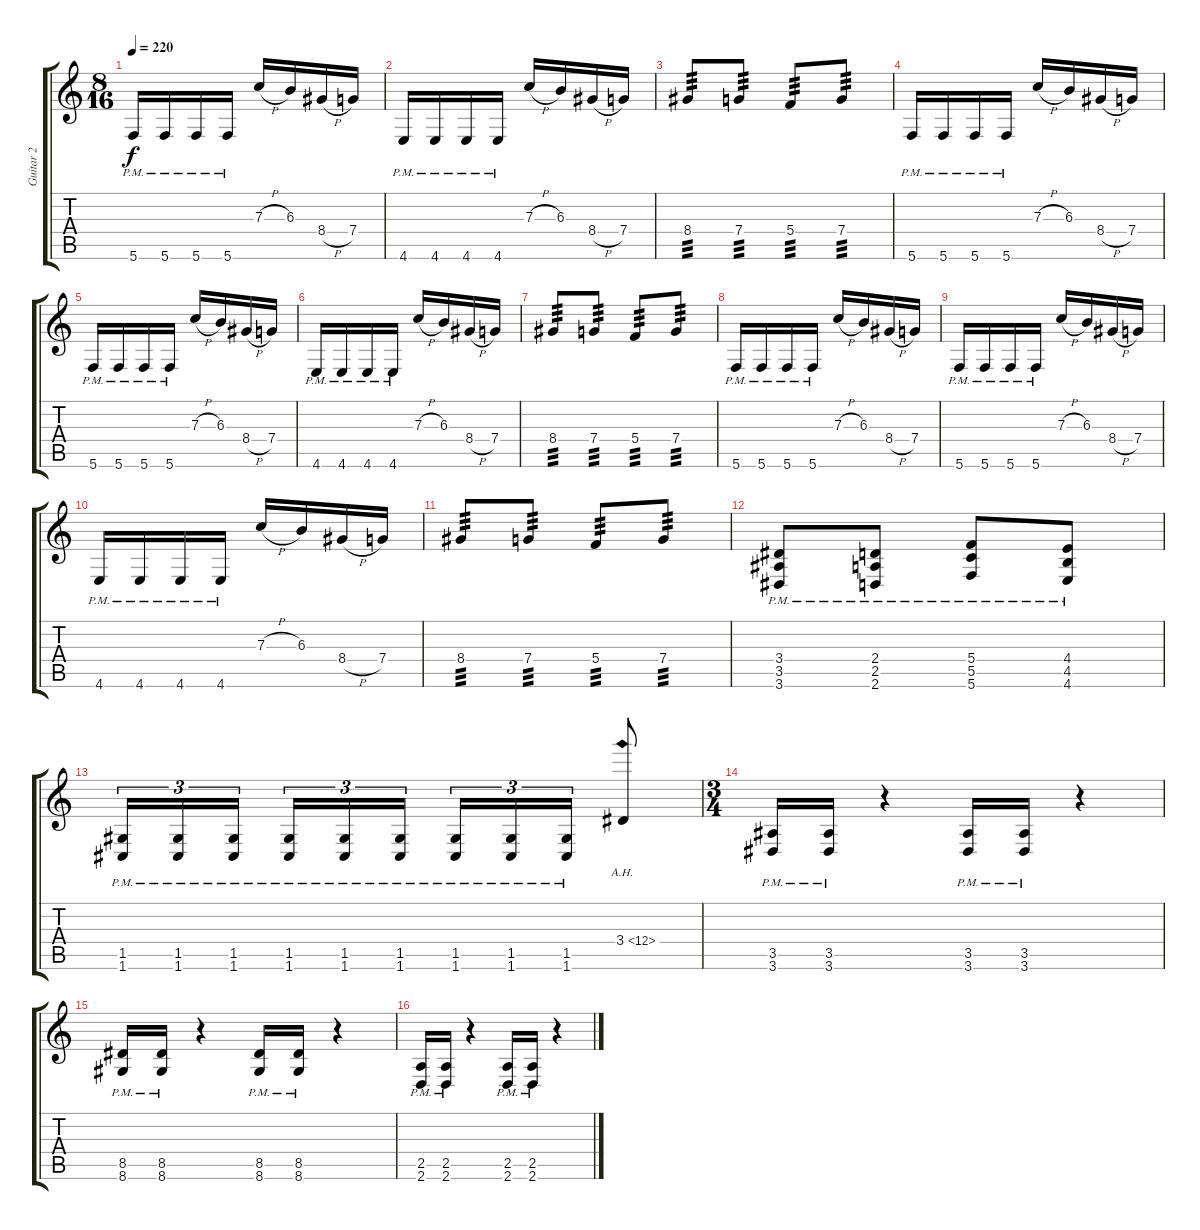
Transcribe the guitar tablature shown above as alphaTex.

\track ("Guitar 2" "Guitar 2") {instrument overdrivenguitar}
\staff {score tabs}
\tuning (D4 A3 F3 C3 G2 C2) {hide}
\ts (8 16)
\tempo 220
\clef g2
\ks c
5.6{pm}.16{dy f} 5.6{pm}.16 5.6{pm}.16 5.6{pm}.16 7.3{h}.16 6.3.16 8.4{h}.16 7.4.16 |
4.6{pm}.16 4.6{pm}.16 4.6{pm}.16 4.6{pm}.16 7.3{h}.16 6.3.16 8.4{h}.16 7.4.16 |
8.4.8{tp 3} 7.4.8{tp 3} 5.4.8{tp 3} 7.4.8{tp 3} |
5.6{pm}.16 5.6{pm}.16 5.6{pm}.16 5.6{pm}.16 7.3{h}.16 6.3.16 8.4{h}.16 7.4.16 |
5.6{pm}.16 5.6{pm}.16 5.6{pm}.16 5.6{pm}.16 7.3{h}.16 6.3.16 8.4{h}.16 7.4.16 |
4.6{pm}.16 4.6{pm}.16 4.6{pm}.16 4.6{pm}.16 7.3{h}.16 6.3.16 8.4{h}.16 7.4.16 |
8.4.8{tp 3} 7.4.8{tp 3} 5.4.8{tp 3} 7.4.8{tp 3} |
5.6{pm}.16 5.6{pm}.16 5.6{pm}.16 5.6{pm}.16 7.3{h}.16 6.3.16 8.4{h}.16 7.4.16 |
5.6{pm}.16 5.6{pm}.16 5.6{pm}.16 5.6{pm}.16 7.3{h}.16 6.3.16 8.4{h}.16 7.4.16 |
4.6{pm}.16 4.6{pm}.16 4.6{pm}.16 4.6{pm}.16 7.3{h}.16 6.3.16 8.4{h}.16 7.4.16 |
8.4.8{tp 3} 7.4.8{tp 3} 5.4.8{tp 3} 7.4.8{tp 3} |
(3.4{pm} 3.5{pm} 3.6{pm}).8 (2.4{pm} 2.5{pm} 2.6{pm}).8 (5.4{pm} 5.5{pm} 5.6{pm}).8 (4.4{pm} 4.5{pm} 4.6{pm}).8 |
(1.5{pm} 1.6{pm}).16{tu (3 2)} (1.5{pm} 1.6{pm}).16{tu (3 2)} (1.5{pm} 1.6{pm}).16{tu (3 2)} (1.5{pm} 1.6{pm}).16{tu (3 2)} (1.5{pm} 1.6{pm}).16{tu (3 2)} (1.5{pm} 1.6{pm}).16{tu (3 2)} (1.5{pm} 1.6{pm}).16{tu (3 2)} (1.5{pm} 1.6{pm}).16{tu (3 2)} (1.5{pm} 1.6{pm}).16{tu (3 2)} 3.4{ah 9}.8 |
\ts (3 4)
(3.5{pm} 3.6{pm}).16 (3.5{pm} 3.6{pm}).16 r.4 (3.5{pm} 3.6{pm}).16 (3.5{pm} 3.6{pm}).16 r.4 |
(8.5{pm} 8.6{pm}).16 (8.5{pm} 8.6{pm}).16 r.4 (8.5{pm} 8.6{pm}).16 (8.5{pm} 8.6{pm}).16 r.4 |
(2.5{pm} 2.6{pm}).16 (2.5{pm} 2.6{pm}).16 r.4 (2.5{pm} 2.6{pm}).16 (2.5{pm} 2.6{pm}).16 r.4
